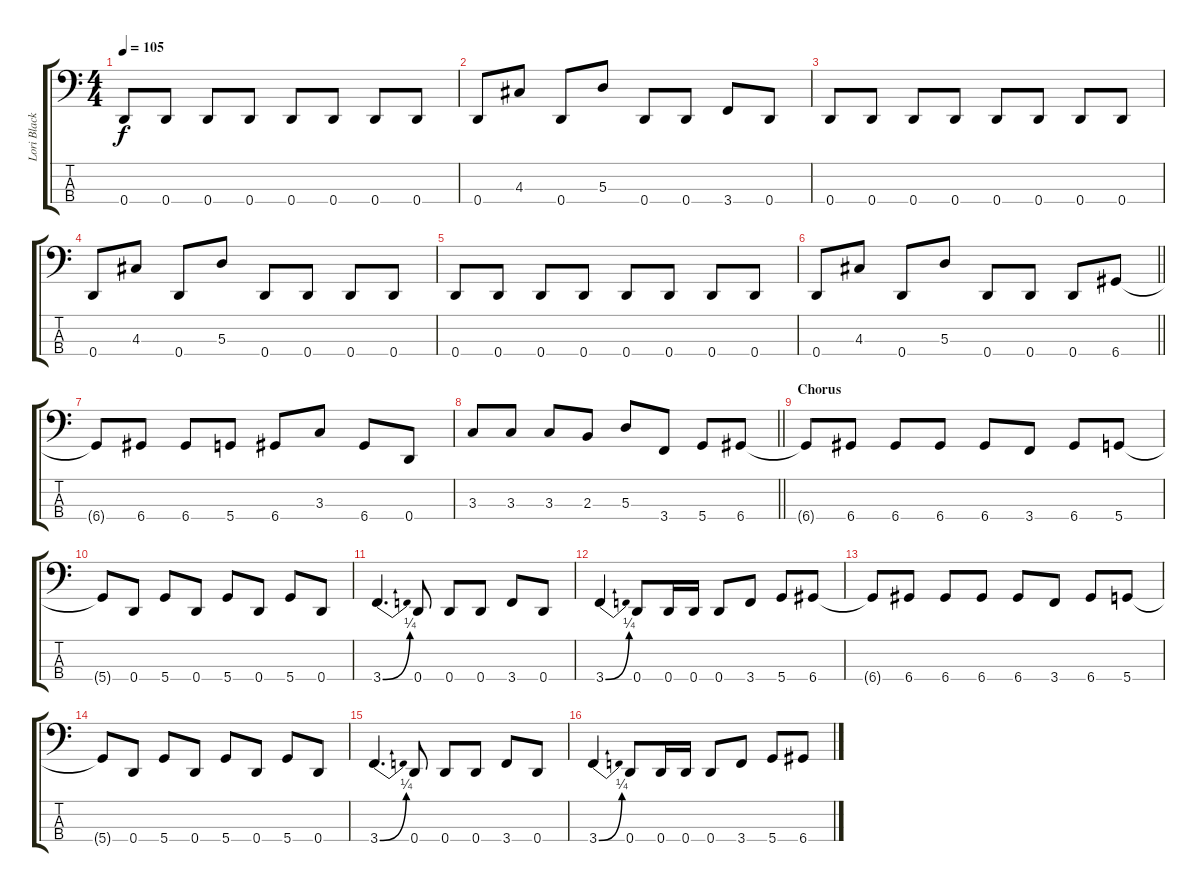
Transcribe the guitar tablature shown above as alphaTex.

\track ("Lori Black" "Lori Black") {instrument slapbass2}
\staff {score tabs}
\tuning (G2 D2 A1 D1) {hide}
\ts (4 4)
\tempo 105
\clef f4
\ks c
0.4.8{dy f} 0.4.8 0.4.8 0.4.8 0.4.8 0.4.8 0.4.8 0.4.8 |
0.4.8 4.3.8 0.4.8 5.3.8 0.4.8 0.4.8 3.4.8 0.4.8 |
0.4.8 0.4.8 0.4.8 0.4.8 0.4.8 0.4.8 0.4.8 0.4.8 |
0.4.8 4.3.8 0.4.8 5.3.8 0.4.8 0.4.8 0.4.8 0.4.8 |
0.4.8 0.4.8 0.4.8 0.4.8 0.4.8 0.4.8 0.4.8 0.4.8 |
\barLineRight lightlight
0.4.8 4.3.8 0.4.8 5.3.8 0.4.8 0.4.8 0.4.8 6.4.8 |
\section ("" "")
6.4{t}.8 6.4.8 6.4.8 5.4.8 6.4.8 3.3.8 6.4.8 0.4.8 |
\barLineRight lightlight
3.3.8 3.3.8 3.3.8 2.3.8 5.3.8 3.4.8 5.4.8 6.4.8 |
\section ("" "Chorus")
6.4{t}.8 6.4.8 6.4.8 6.4.8 6.4.8 3.4.8 6.4.8 5.4.8 |
5.4{t}.8 0.4.8 5.4.8 0.4.8 5.4.8 0.4.8 5.4.8 0.4.8 |
3.4{be (bend 0 0 60 1)}.4{d} 0.4.8 0.4.8 0.4.8 3.4.8 0.4.8 |
3.4{be (bend 0 0 60 1)}.4 0.4.8 0.4.16 0.4.16 0.4.8 3.4.8 5.4.8 6.4.8 |
6.4{t}.8 6.4.8 6.4.8 6.4.8 6.4.8 3.4.8 6.4.8 5.4.8 |
5.4{t}.8 0.4.8 5.4.8 0.4.8 5.4.8 0.4.8 5.4.8 0.4.8 |
3.4{be (bend 0 0 60 1)}.4{d} 0.4.8 0.4.8 0.4.8 3.4.8 0.4.8 |
3.4{be (bend 0 0 60 1)}.4 0.4.8 0.4.16 0.4.16 0.4.8 3.4.8 5.4.8 6.4.8
